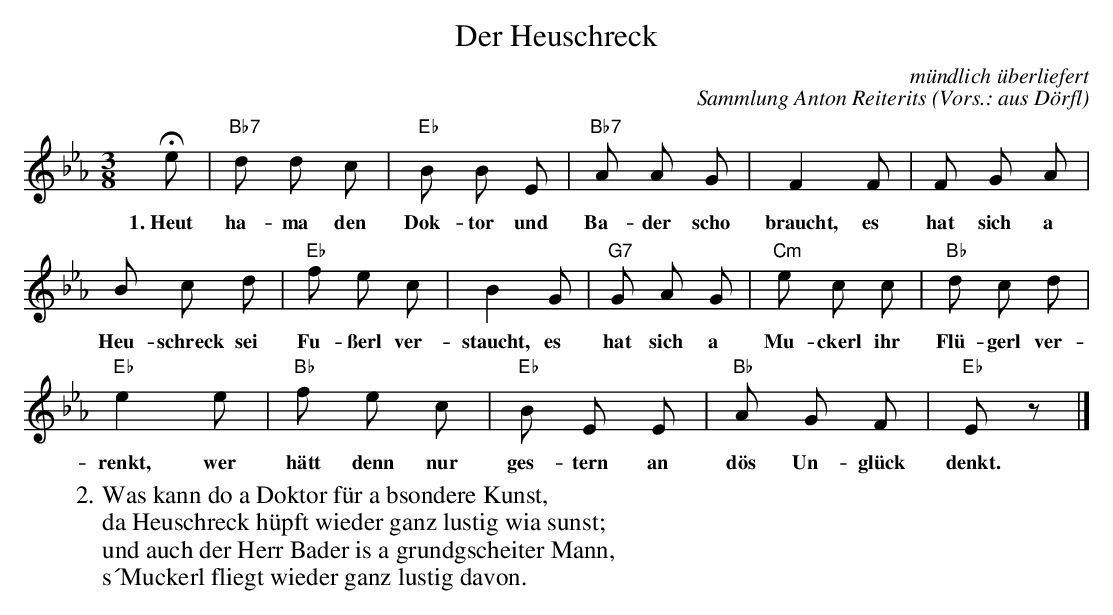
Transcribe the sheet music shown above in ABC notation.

X:1
T: Der Heuschreck
C: m\"undlich \"uberliefert
C: Sammlung Anton Reiterits
O: Vors.: aus D\"orfl
K: Eb
M: 3/8
L:1/8
V:1
!fermata!e |"Bb7" d d c | "Eb"B B E | "Bb7"A A G | F2 F | F G A |
w:1.~Heut ha-ma den Dok-tor und Ba-der scho braucht, es hat sich a
B c d | "Eb"f e c | B2 G | "G7"G A G | "Cm"e c c |"Bb" d c d |
w:Heu-schreck sei Fu-\sserl ver-staucht, es hat sich a Mu-ckerl ihr Fl\"u-gerl ver-
"Eb"e2 e | "Bb"f e c | "Eb"B E E |"Bb" A G F |"Eb" E z |]
w:renkt, wer h\"att denn nur ges-tern an d\"os Un-gl\"uck denkt.
W:2. Was kann do a Doktor für a bsondere Kunst,
W:da Heuschreck h\"upft wieder ganz lustig wia sunst;
W:und auch der Herr Bader is a grundgscheiter Mann,
W:s\u00b4Muckerl fliegt wieder ganz lustig davon.
